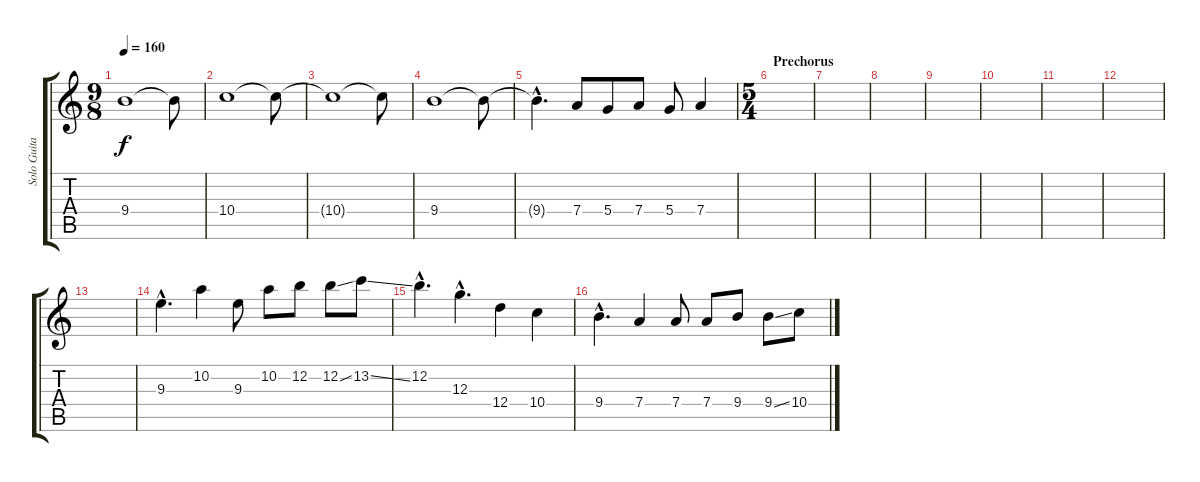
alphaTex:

\track ("Solo Guitar" "Solo Guita") {instrument overdrivenguitar}
\staff {score tabs}
\tuning (E4 B3 G3 D3 A2 E2) {hide}
\ts (9 8)
\tempo 160
\clef g2
\ks c
9.4{t}.1{dy f} 9.4{t}.8 |
10.4.1 10.4{t}.8 |
10.4{t}.1 10.4{t}.8 |
9.4.1 9.4{t}.8 |
9.4{hac t}.4{d} 7.4.8 5.4.8 7.4.8 5.4.8 7.4.4 |
\ts (5 4)
\section ("" "Prechorus")
|
|
|
|
|
|
|
|
9.3{hac}.4{d} 10.2.4 9.3.8 10.2.8 12.2.8 12.2{ss}.8 13.2{ss}.8 |
12.2{hac}.4{d} 12.3{hac}.4{d} 12.4.4 10.4.4 |
9.4{hac}.4{d} 7.4.4 7.4.8 7.4.8 9.4.8 9.4{ss}.8 10.4{ss}.8
